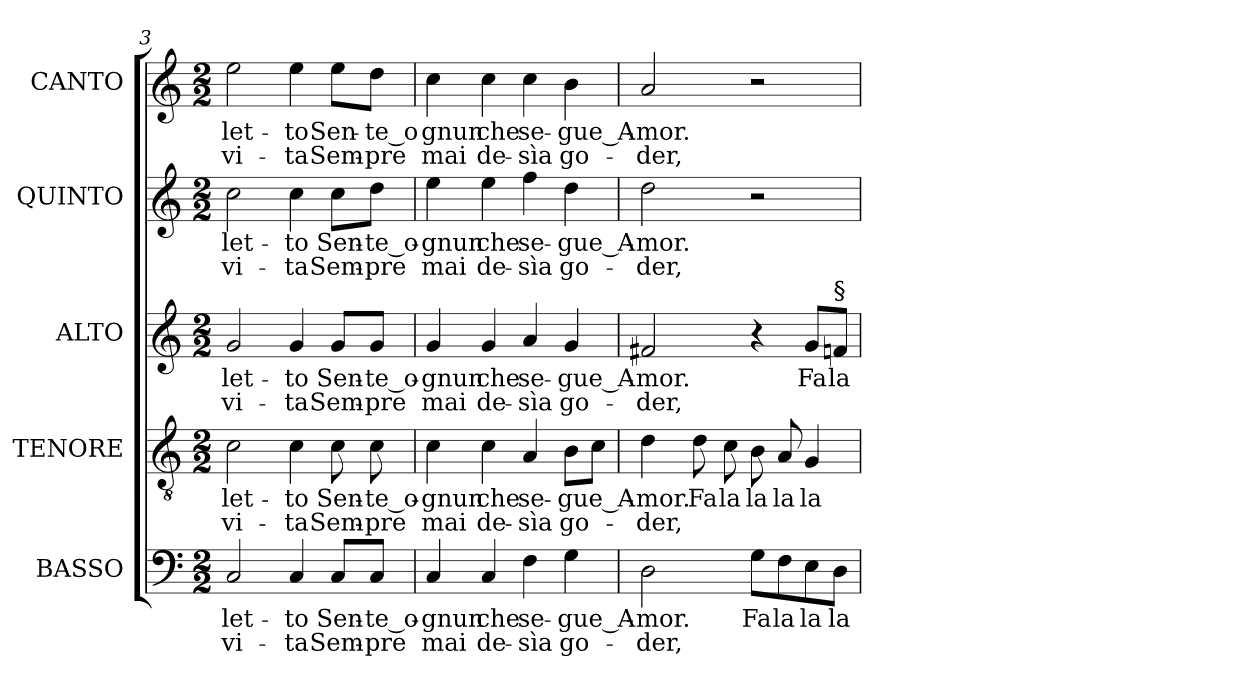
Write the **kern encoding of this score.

**kern	**text	**text	**kern	**text	**text	**kern	**text	**text	**kern	**text	**text	**kern	**text	**text
*part5	*part5	*part5	*part4	*part4	*part4	*part3	*part3	*part3	*part2	*part2	*part2	*part1	*part1	*part1
*staff5	*staff5	*staff5	*staff4	*staff4	*staff4	*staff3	*staff3	*staff3	*staff2	*staff2	*staff2	*staff1	*staff1	*staff1
*I"BASSO	*	*	*I"TENORE	*	*	*I"ALTO	*	*	*I"QUINTO	*	*	*I"CANTO	*	*
*I'B	*	*	*I'T	*	*	*I'A	*	*	*	*	*	*	*	*
*clefF4	*	*	*clefGv2	*	*	*clefG2	*	*	*clefG2	*	*	*clefG2	*	*
*	*	*	*ITrd7c12	*	*	*	*	*	*	*	*	*	*	*
*k[]	*	*	*k[]	*	*	*k[]	*	*	*k[]	*	*	*k[]	*	*
*C:	*	*	*C:	*	*	*C:	*	*	*C:	*	*	*C:	*	*
*M2/2	*	*	*M2/2	*	*	*M2/2	*	*	*M2/2	*	*	*M2/2	*	*
=3	=3	=3	=3	=3	=3	=3	=3	=3	=3	=3	=3	=3	=3	=3
!	!LO:LY:b:color=#000000	!LO:LY:b:color=#000000	!	!	!	!	!	!	!	!	!	!	!	!
!	!	!	!	!LO:LY:b:color=#000000	!LO:LY:b:color=#000000	!	!	!	!	!	!	!	!	!
!	!	!	!	!	!	!	!LO:LY:b:color=#000000	!LO:LY:b:color=#000000	!	!	!	!	!	!
!	!	!	!	!	!	!	!	!	!	!LO:LY:b:color=#000000	!LO:LY:b:color=#000000	!	!	!
!	!	!	!	!	!	!	!	!	!	!	!	!	!LO:LY:b:color=#000000	!LO:LY:b:color=#000000
2Ci/	-let-	vi-	2Ci\	-let-	vi-	2gi/	-let-	vi-	2cci\	-let-	vi-	2eei\	-let-	vi-
!	!LO:LY:b:color=#000000	!LO:LY:b:color=#000000	!	!	!	!	!	!	!	!	!	!	!	!
!	!	!	!	!LO:LY:b:color=#000000	!LO:LY:b:color=#000000	!	!	!	!	!	!	!	!	!
!	!	!	!	!	!	!	!LO:LY:b:color=#000000	!LO:LY:b:color=#000000	!	!	!	!	!	!
!	!	!	!	!	!	!	!	!	!	!LO:LY:b:color=#000000	!LO:LY:b:color=#000000	!	!	!
!	!	!	!	!	!	!	!	!	!	!	!	!	!LO:LY:b:color=#000000	!LO:LY:b:color=#000000
4Ci/	-to	-ta	4Ci\	-to	-ta	4gi/	-to	-ta	4cci\	-to	-ta	4eei\	-to	-ta
!	!LO:LY:b:color=#000000	!LO:LY:b:color=#000000	!	!	!	!	!	!	!	!	!	!	!	!
!	!	!	!	!LO:LY:b:color=#000000	!LO:LY:b:color=#000000	!	!	!	!	!	!	!	!	!
!	!	!	!	!	!	!	!LO:LY:b:color=#000000	!LO:LY:b:color=#000000	!	!	!	!	!	!
!	!	!	!	!	!	!	!	!	!	!LO:LY:b:color=#000000	!LO:LY:b:color=#000000	!	!	!
!	!	!	!	!	!	!	!	!	!	!	!	!	!LO:LY:b:color=#000000	!LO:LY:b:color=#000000
8Ci/L	Sen-	Sem-	8Ci\	Sen-	Sem-	8gi/L	Sen-	Sem-	8cci\L	Sen-	Sem-	8eei\L	Sen-	Sem-
!	!LO:LY:b:color=#000000	!LO:LY:b:color=#000000	!	!	!	!	!	!	!	!	!	!	!	!
!	!	!	!	!LO:LY:b:color=#000000	!LO:LY:b:color=#000000	!	!	!	!	!	!	!	!	!
!	!	!	!	!	!	!	!LO:LY:b:color=#000000	!LO:LY:b:color=#000000	!	!	!	!	!	!
!	!	!	!	!	!	!	!	!	!	!LO:LY:b:color=#000000	!LO:LY:b:color=#000000	!	!	!
!	!	!	!	!	!	!	!	!	!	!	!	!	!LO:LY:b:color=#000000	!LO:LY:b:color=#000000
8Ci/J	-te_o-	-pre	8Ci\	-te_o-	-pre	8gi/J	-te_o-	-pre	8ddi\J	-te_o-	-pre	8ddi\J	-te_o	-pre
=4	=4	=4	=4	=4	=4	=4	=4	=4	=4	=4	=4	=4	=4	=4
!	!LO:LY:b:color=#000000	!LO:LY:b:color=#000000	!	!	!	!	!	!	!	!	!	!	!	!
!	!	!	!	!LO:LY:b:color=#000000	!LO:LY:b:color=#000000	!	!	!	!	!	!	!	!	!
!	!	!	!	!	!	!	!LO:LY:b:color=#000000	!LO:LY:b:color=#000000	!	!	!	!	!	!
!	!	!	!	!	!	!	!	!	!	!LO:LY:b:color=#000000	!LO:LY:b:color=#000000	!	!	!
!	!	!	!	!	!	!	!	!	!	!	!	!	!LO:LY:b:color=#000000	!LO:LY:b:color=#000000
4Ci/	-gnun	mai	4Ci\	-gnun	mai	4gi/	-gnun	mai	4eei\	-gnun	mai	4cci\	gnun	mai
!	!LO:LY:b:color=#000000	!LO:LY:b:color=#000000	!	!	!	!	!	!	!	!	!	!	!	!
!	!	!	!	!LO:LY:b:color=#000000	!LO:LY:b:color=#000000	!	!	!	!	!	!	!	!	!
!	!	!	!	!	!	!	!LO:LY:b:color=#000000	!LO:LY:b:color=#000000	!	!	!	!	!	!
!	!	!	!	!	!	!	!	!	!	!LO:LY:b:color=#000000	!LO:LY:b:color=#000000	!	!	!
!	!	!	!	!	!	!	!	!	!	!	!	!	!LO:LY:b:color=#000000	!LO:LY:b:color=#000000
4Ci/	che	de-	4Ci\	che	de-	4gi/	che	de-	4eei\	che	de-	4cci\	che	de-
!	!LO:LY:b:color=#000000	!LO:LY:b:color=#000000	!	!	!	!	!	!	!	!	!	!	!	!
!	!	!	!	!LO:LY:b:color=#000000	!LO:LY:b:color=#000000	!	!	!	!	!	!	!	!	!
!	!	!	!	!	!	!	!LO:LY:b:color=#000000	!LO:LY:b:color=#000000	!	!	!	!	!	!
!	!	!	!	!	!	!	!	!	!	!LO:LY:b:color=#000000	!LO:LY:b:color=#000000	!	!	!
!	!	!	!	!	!	!	!	!	!	!	!	!	!LO:LY:b:color=#000000	!LO:LY:b:color=#000000
4Fi\	se-	-sìa	4AAi/	se-	-sìa	4ai/	se-	-sìa	4ffi\	se-	-sìa	4cci\	se-	-sìa
!	!LO:LY:b:color=#000000	!LO:LY:b:color=#000000	!	!	!	!	!	!	!	!	!	!	!	!
!	!	!	!	!LO:LY:b:color=#000000	!LO:LY:b:color=#000000	!	!	!	!	!	!	!	!	!
!	!	!	!	!	!	!	!LO:LY:b:color=#000000	!LO:LY:b:color=#000000	!	!	!	!	!	!
!	!	!	!	!	!	!	!	!	!	!LO:LY:b:color=#000000	!LO:LY:b:color=#000000	!	!	!
!	!	!	!	!	!	!	!	!	!	!	!	!	!LO:LY:b:color=#000000	!LO:LY:b:color=#000000
4Gi\	-gue_A-	go-	8BBi\L	-gue_A-	go-	4gi/	-gue_A-	go-	4ddi\	-gue_A-	go-	4bi\	-gue_A-	go-
.	.	.	8Ci\J	.	.	.	.	.	.	.	.	.	.	.
!!LO:LB:g=z
=5	=5	=5	=5	=5	=5	=5	=5	=5	=5	=5	=5	=5	=5	=5
!	!LO:LY:b:color=#000000	!LO:LY:b:color=#000000	!	!	!	!	!	!	!	!	!	!	!	!
!	!	!	!	!LO:LY:b:color=#000000	!LO:LY:b:color=#000000	!	!	!	!	!	!	!	!	!
!	!	!	!	!	!	!	!LO:LY:b:color=#000000	!LO:LY:b:color=#000000	!	!	!	!	!	!
!	!	!	!	!	!	!	!	!	!	!LO:LY:b:color=#000000	!LO:LY:b:color=#000000	!	!	!
!	!	!	!	!	!	!	!	!	!	!	!	!	!LO:LY:b:color=#000000	!LO:LY:b:color=#000000
2Di\	-mor.	-der,	4Di\	-mor.	-der,	2f#Xi/	-mor.	-der,	2ddi\	-mor.	-der,	2ai/	-mor.	-der,
!	!	!	!	!LO:LY:b:color=#000000	!	!	!	!	!	!	!	!	!	!
.	.	.	8Di\	Fa	.	.	.	.	.	.	.	.	.	.
!	!	!	!	!LO:LY:b:color=#000000	!	!	!	!	!	!	!	!	!	!
.	.	.	8Ci\	la	.	.	.	.	.	.	.	.	.	.
!	!LO:LY:b:color=#000000	!	!	!	!	!	!	!	!	!	!	!	!	!
!	!	!	!	!LO:LY:b:color=#000000	!	!	!	!	!	!	!	!	!	!
8Gi\L	Fa	.	8BBi\	la	.	4r	.	.	2r	.	.	2r	.	.
!	!LO:LY:b:color=#000000	!	!	!	!	!	!	!	!	!	!	!	!	!
!	!	!	!	!LO:LY:b:color=#000000	!	!	!	!	!	!	!	!	!	!
8Fi\	la	.	8AAi/	la	.	.	.	.	.	.	.	.	.	.
!	!LO:LY:b:color=#000000	!	!	!	!	!	!	!	!	!	!	!	!	!
!	!	!	!	!LO:LY:b:color=#000000	!	!	!	!	!	!	!	!	!	!
!	!	!	!	!	!	!	!LO:LY:b:color=#000000	!	!	!	!	!	!	!
8Ei\	la	.	4GGi/	la	.	8gi/L	Fa	.	.	.	.	.	.	.
!	!LO:LY:b:color=#000000	!	!	!	!	!	!	!	!	!	!	!	!	!
!	!	!	!	!	!	!LO:TX:a:t=§	!	!	!	!	!	!	!	!
!	!	!	!	!	!	!	!LO:LY:b:color=#000000	!	!	!	!	!	!	!
8Di\J	la	.	.	.	.	8fi/J	la	.	.	.	.	.	.	.
=	=	=	=	=	=	=	=	=	=	=	=	=	=	=
*-	*-	*-	*-	*-	*-	*-	*-	*-	*-	*-	*-	*-	*-	*-
